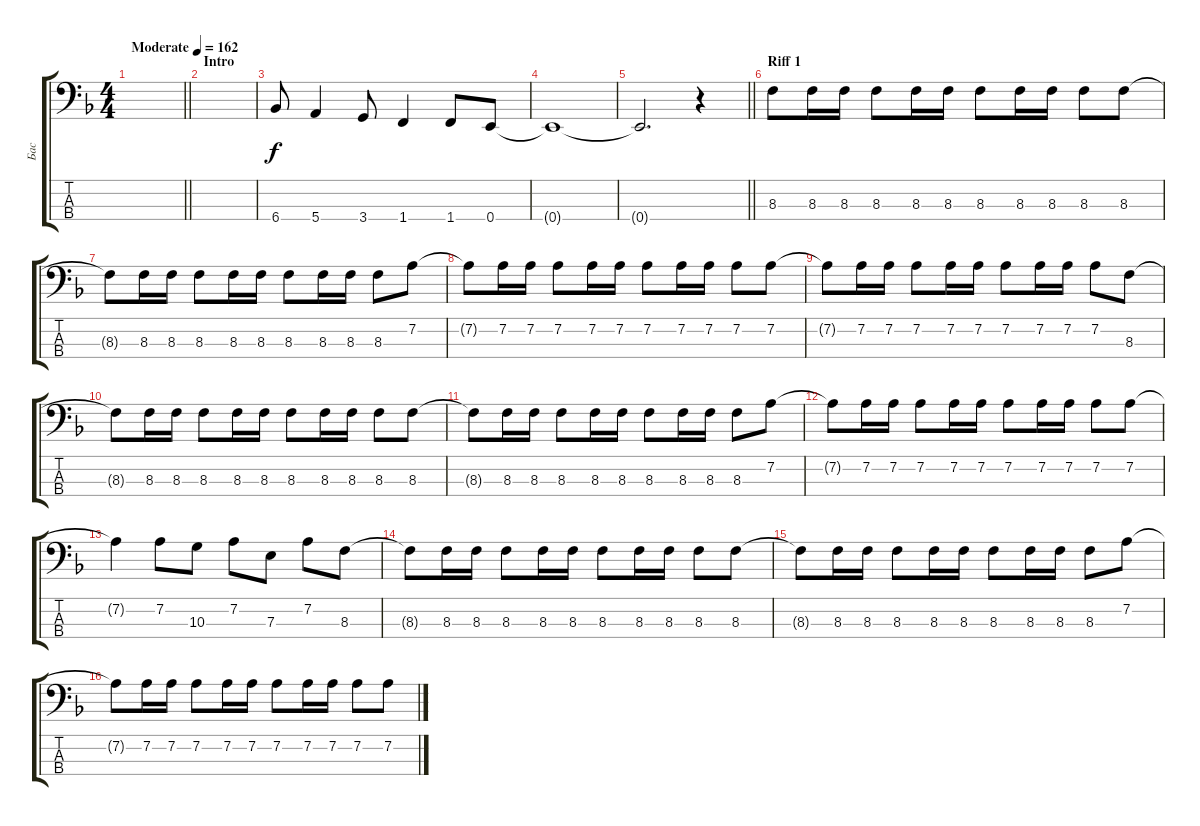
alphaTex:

\track ("Бас" "Бас") {instrument electricbassfinger}
\staff {score tabs}
\tuning (G2 D2 A1 E1) {hide}
\ts (4 4)
\tempo (162 "Moderate")
\clef f4
\barLineRight lightlight
\ks dminor
|
\section ("" "Intro")
|
6.4.8 5.4.4 3.4.8 1.4.4 1.4.8 0.4.8 |
0.4{t}.1 |
\barLineRight lightlight
0.4{t}.2{d} r.4 |
\section ("" "Riff 1")
8.3.8 8.3.16 8.3.16 8.3.8 8.3.16 8.3.16 8.3.8 8.3.16 8.3.16 8.3.8 8.3.8 |
8.3{t}.8 8.3.16 8.3.16 8.3.8 8.3.16 8.3.16 8.3.8 8.3.16 8.3.16 8.3.8 7.2.8 |
7.2{t}.8 7.2.16 7.2.16 7.2.8 7.2.16 7.2.16 7.2.8 7.2.16 7.2.16 7.2.8 7.2.8 |
7.2{t}.8 7.2.16 7.2.16 7.2.8 7.2.16 7.2.16 7.2.8 7.2.16 7.2.16 7.2.8 8.3.8 |
8.3{t}.8 8.3.16 8.3.16 8.3.8 8.3.16 8.3.16 8.3.8 8.3.16 8.3.16 8.3.8 8.3.8 |
8.3{t}.8 8.3.16 8.3.16 8.3.8 8.3.16 8.3.16 8.3.8 8.3.16 8.3.16 8.3.8 7.2.8 |
7.2{t}.8 7.2.16 7.2.16 7.2.8 7.2.16 7.2.16 7.2.8 7.2.16 7.2.16 7.2.8 7.2.8 |
7.2{t}.4 7.2.8 10.3.8 7.2.8 7.3.8 7.2.8 8.3.8 |
8.3{t}.8 8.3.16 8.3.16 8.3.8 8.3.16 8.3.16 8.3.8 8.3.16 8.3.16 8.3.8 8.3.8 |
8.3{t}.8 8.3.16 8.3.16 8.3.8 8.3.16 8.3.16 8.3.8 8.3.16 8.3.16 8.3.8 7.2.8 |
7.2{t}.8 7.2.16 7.2.16 7.2.8 7.2.16 7.2.16 7.2.8 7.2.16 7.2.16 7.2.8 7.2{sl}.8
